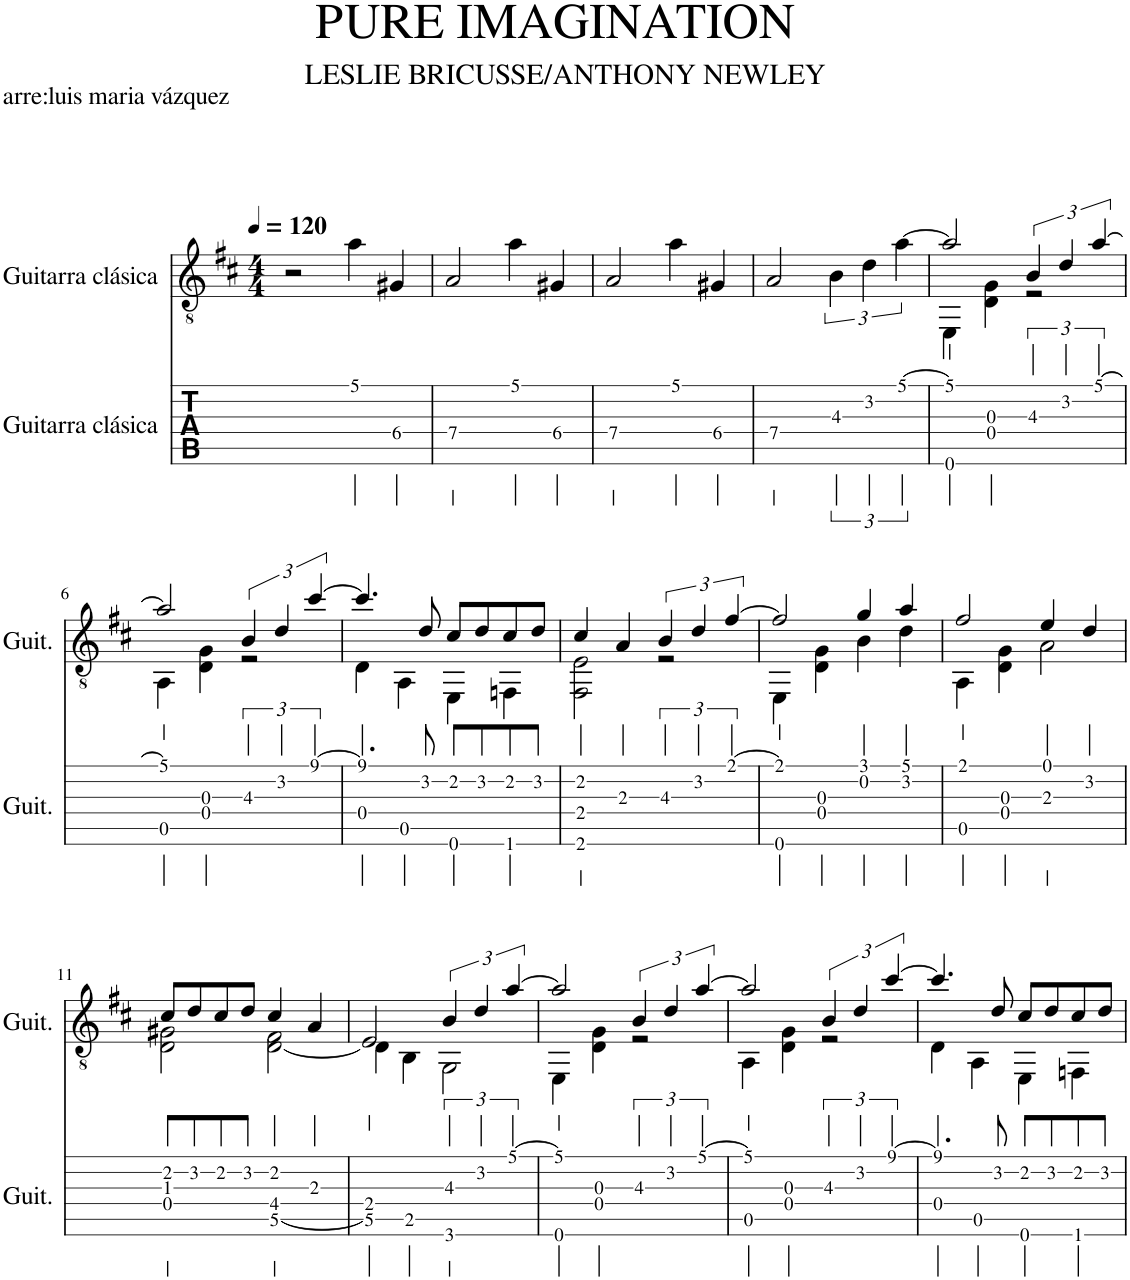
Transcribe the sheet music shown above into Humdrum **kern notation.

**kern	**kern
*part2	*part1
*staff2	*staff1
*I"Guitarra clásica	*I"Guitarra clásica
*I'Guit.	*I'Guit.
*stria6	*
*	*clefGv2
*k[f#c#]	*k[f#c#]
*M4/4	*M4/4
*MM120	*MM120
=1	=1
2r	2r
4a\	4a\
4G#X\	4G#X/
=2	=2
2A\	2A/
4a\	4a\
4G#X\	4G#X/
=3	=3
2A\	2A/
4a\	4a\
4G#X\	4G#X/
=4	=4
2A\	2A/
6B\	6B\
6d\	6d\
[6a\	[6a\
=5	=5
*^	*^
2a/]	4EE\	2a/]	4EE\
.	4D\ 4G\	.	4D\ 4G\
6B/	2r	6B/	2r
6d/	.	6d/	.
[6a/	.	[6a/	.
!!LO:LB:g=z	!!
=6	=6	=6	=6
2a/]	4AA\	2a/]	4AA\
.	4D\ 4G\	.	4D\ 4G\
6B/	2r	6B/	2r
6d/	.	6d/	.
[6cc#/	.	[6cc#/	.
=7	=7	=7	=7
4.cc#/]	4D\	4.cc#/]	4D\
.	4AA\	.	4AA\
8d/	.	8d/	.
8c#/L	4EE\	8c#/L	4EE\
8d/	.	8d/	.
8c#/	4FFn\	8c#/	4FFn\
8d/J	.	8d/J	.
=8	=8	=8	=8
4c#/	2FF#\ 2E\	4c#/	2FF#\ 2E\
4A/	.	4A/	.
6B/	2r	6B/	2r
6d/	.	6d/	.
[6f#/	.	[6f#/	.
=9	=9	=9	=9
2f#/]	4EE\	2f#/]	4EE\
.	4D\ 4G\	.	4D\ 4G\
4g/	4B\	4g/	4B\
4a/	4d\	4a/	4d\
=10	=10	=10	=10
2f#/	4AA\	2f#/	4AA\
.	4D\ 4G\	.	4D\ 4G\
4e/	2A\	4e/	2A\
4d/	.	4d/	.
!!LO:LB:g=z	!!
=11	=11	=11	=11
8c#/L	2D\ 2G#X\	8c#/L	2D\ 2G#X\
8d/	.	8d/	.
8c#/	.	8c#/	.
8d/J	.	8d/J	.
4c#/	[2D\ 2F#\	4c#/	[2D\ 2F#\
4A/	.	4A/	.
=12	=12	=12	=12
2E/	4D\]	2E/	4D\]
.	4BB\	.	4BB\
6B/	2GG\	6B/	2GG\
6d/	.	6d/	.
[6a/	.	[6a/	.
=13	=13	=13	=13
2a/]	4EE\	2a/]	4EE\
.	4D\ 4G\	.	4D\ 4G\
6B/	2r	6B/	2r
6d/	.	6d/	.
[6a/	.	[6a/	.
=14	=14	=14	=14
2a/]	4AA\	2a/]	4AA\
.	4D\ 4G\	.	4D\ 4G\
6B/	2r	6B/	2r
6d/	.	6d/	.
[6cc#/	.	[6cc#/	.
=15	=15	=15	=15
4.cc#/]	4D\	4.cc#/]	4D\
.	4AA\	.	4AA\
8d/	.	8d/	.
8c#/L	4EE\	8c#/L	4EE\
8d/	.	8d/	.
8c#/	4FFn\	8c#/	4FFn\
8d/J	.	8d/J	.
*v	*v	*	*
*	*v	*v
=	=
*-	*-
